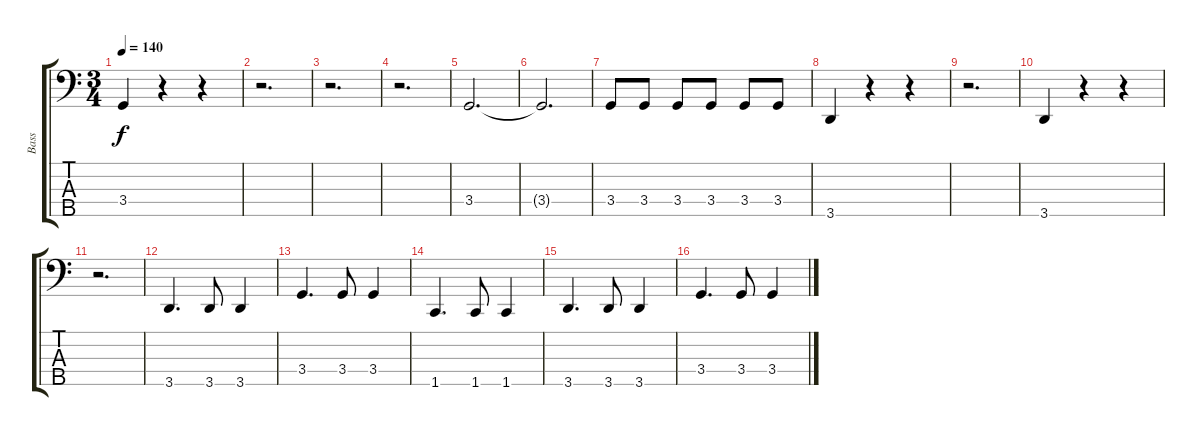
\track ("Bass" "Bass") {instrument electricbassfinger}
\staff {score tabs}
\tuning (G2 D2 A1 E1 B0) {hide}
\ts (3 4)
\tempo 140
\clef f4
\ks c
3.4.4{dy f} r.4 r.4 |
r.2{d} |
r.2{d} |
r.2{d} |
3.4.2{d} |
3.4{t}.2{d} |
3.4.8 3.4.8 3.4.8 3.4.8 3.4.8 3.4.8 |
3.5.4 r.4 r.4 |
r.2{d} |
3.5.4 r.4 r.4 |
r.2{d} |
3.5.4{d} 3.5.8 3.5.4 |
3.4.4{d} 3.4.8 3.4.4 |
1.5.4{d} 1.5.8 1.5.4 |
3.5.4{d} 3.5.8 3.5.4 |
3.4.4{d} 3.4.8 3.4.4
